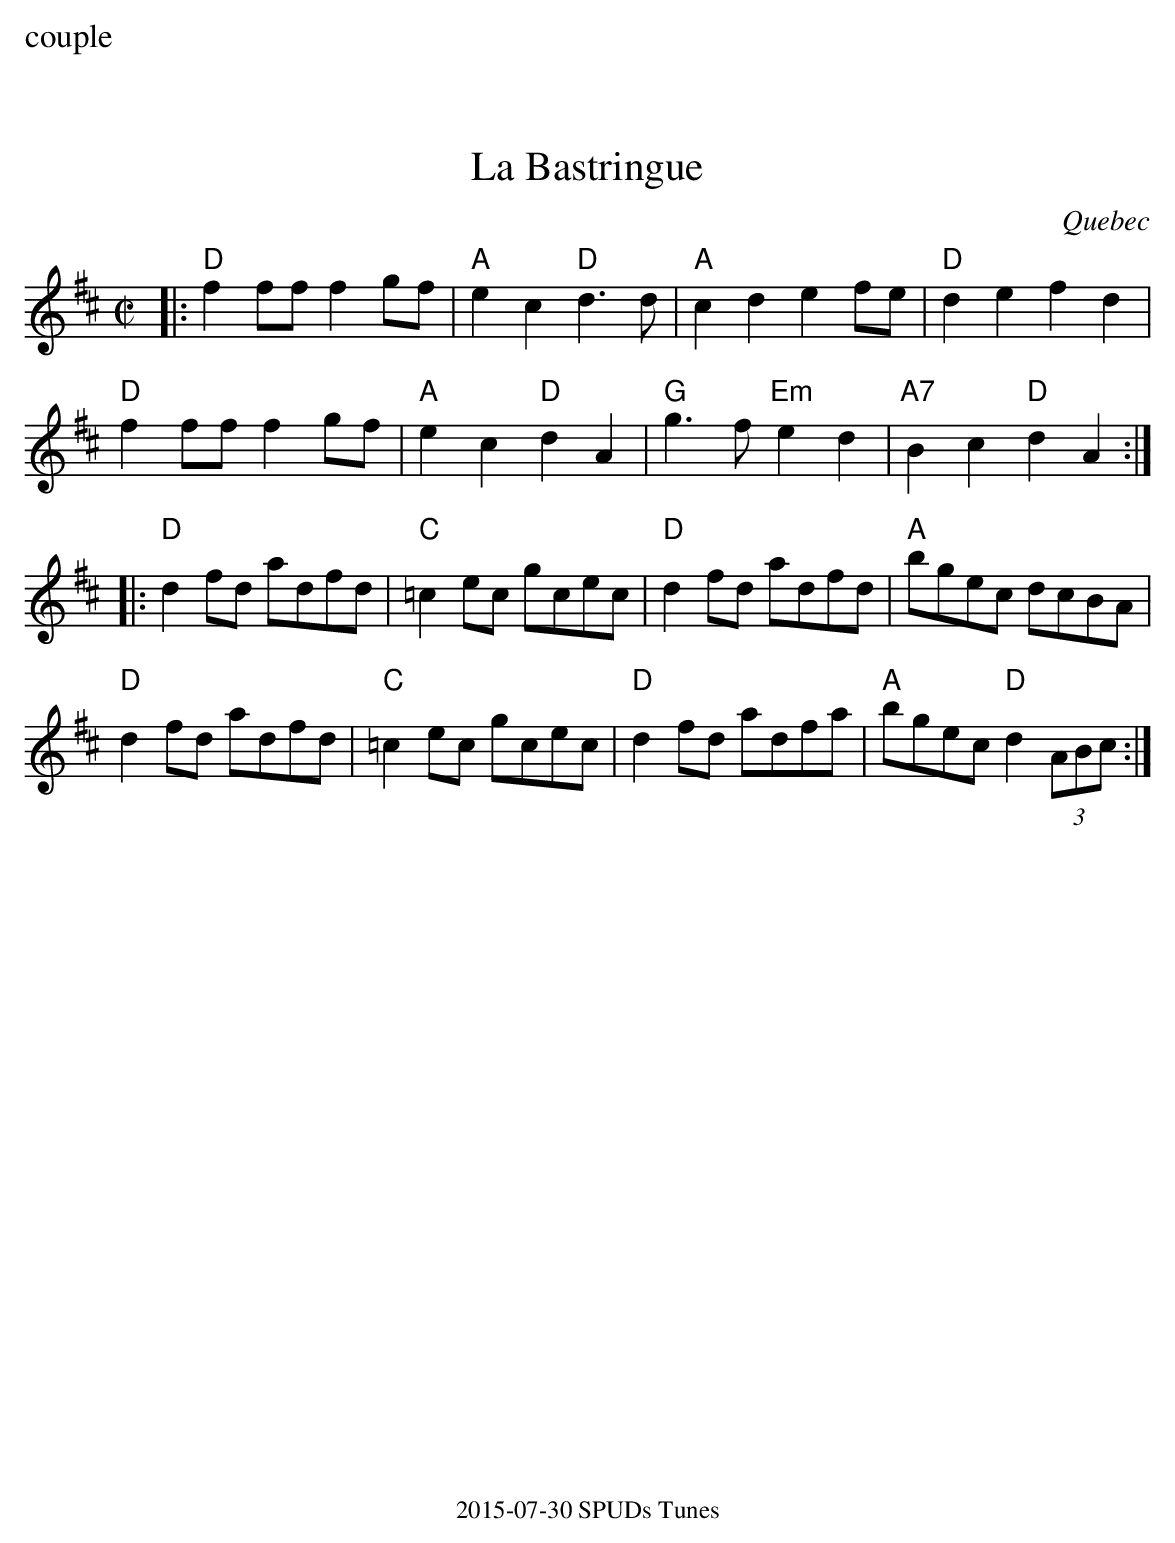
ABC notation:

X:1
%%text couple
T: La Bastringue
O: Quebec
M: C|
L: 1/8
K: D
|: "D"f2ff f2gf | "A"e2c2 "D"d2>d2 | "A"c2d2 e2fe | "D"d2e2 f2d2 |
"D"f2ff f2gf | "A"e2c2 "D"d2A2 | "G"g2>f2 "Em"e2d2 | "A7"B2c2 "D"d2A2 :|
|:"D"d2fd adfd | "C"=c2ec gcec | "D"d2fd adfd | "A"bgec dcBA |
"D"d2fd adfd | "C"=c2ec gcec | "D"d2fd adfa | "A"bgec "D"d2 (3ABc :|
